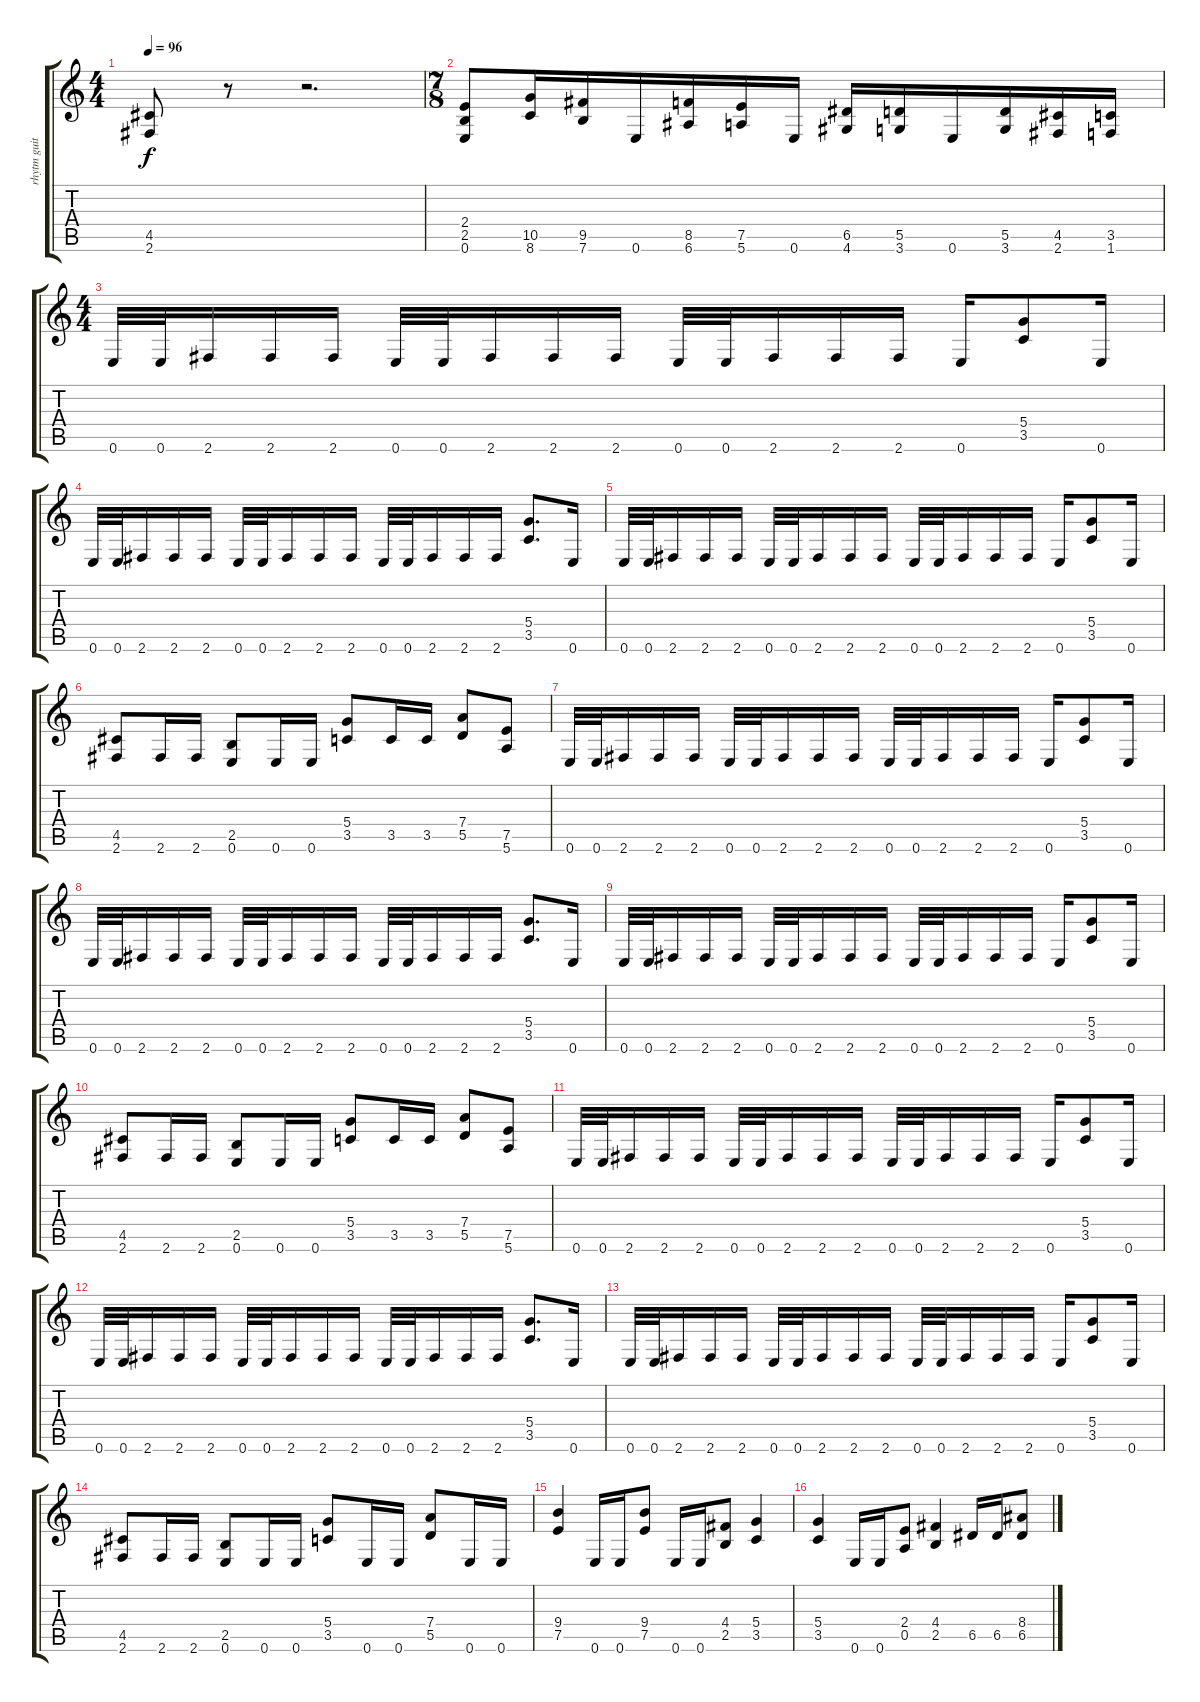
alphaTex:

\track ("rhytm guitar" "rhytm guit") {instrument distortionguitar}
\staff {score tabs}
\tuning (E4 B3 G3 D3 A2 E2) {hide}
\ts (4 4)
\tempo 96
\clef g2
\ks c
(4.5 2.6).8{dy f} r.8 r.2{d} |
\ts (7 8)
(2.4 2.5 0.6).8 (10.5 8.6).16 (9.5 7.6).16 0.6.16 (8.5 6.6).16 (7.5 5.6).16 0.6.16 (6.5 4.6).16 (5.5 3.6).16 0.6.16 (5.5 3.6).16 (4.5 2.6).16 (3.5 1.6).16 |
\ts (4 4)
0.6.32 0.6.32 2.6.16 2.6.16 2.6.16 0.6.32 0.6.32 2.6.16 2.6.16 2.6.16 0.6.32 0.6.32 2.6.16 2.6.16 2.6.16 0.6.16 (5.4 3.5).8 0.6.16 |
0.6.32 0.6.32 2.6.16 2.6.16 2.6.16 0.6.32 0.6.32 2.6.16 2.6.16 2.6.16 0.6.32 0.6.32 2.6.16 2.6.16 2.6.16 (5.4 3.5).8{d} 0.6.16 |
0.6.32 0.6.32 2.6.16 2.6.16 2.6.16 0.6.32 0.6.32 2.6.16 2.6.16 2.6.16 0.6.32 0.6.32 2.6.16 2.6.16 2.6.16 0.6.16 (5.4 3.5).8 0.6.16 |
(4.5 2.6).8 2.6.16 2.6.16 (2.5 0.6).8 0.6.16 0.6.16 (5.4 3.5).8 3.5.16 3.5.16 (7.4 5.5).8 (7.5 5.6).8 |
0.6.32 0.6.32 2.6.16 2.6.16 2.6.16 0.6.32 0.6.32 2.6.16 2.6.16 2.6.16 0.6.32 0.6.32 2.6.16 2.6.16 2.6.16 0.6.16 (5.4 3.5).8 0.6.16 |
0.6.32 0.6.32 2.6.16 2.6.16 2.6.16 0.6.32 0.6.32 2.6.16 2.6.16 2.6.16 0.6.32 0.6.32 2.6.16 2.6.16 2.6.16 (5.4 3.5).8{d} 0.6.16 |
0.6.32 0.6.32 2.6.16 2.6.16 2.6.16 0.6.32 0.6.32 2.6.16 2.6.16 2.6.16 0.6.32 0.6.32 2.6.16 2.6.16 2.6.16 0.6.16 (5.4 3.5).8 0.6.16 |
(4.5 2.6).8 2.6.16 2.6.16 (2.5 0.6).8 0.6.16 0.6.16 (5.4 3.5).8 3.5.16 3.5.16 (7.4 5.5).8 (7.5 5.6).8 |
0.6.32 0.6.32 2.6.16 2.6.16 2.6.16 0.6.32 0.6.32 2.6.16 2.6.16 2.6.16 0.6.32 0.6.32 2.6.16 2.6.16 2.6.16 0.6.16 (5.4 3.5).8 0.6.16 |
0.6.32 0.6.32 2.6.16 2.6.16 2.6.16 0.6.32 0.6.32 2.6.16 2.6.16 2.6.16 0.6.32 0.6.32 2.6.16 2.6.16 2.6.16 (5.4 3.5).8{d} 0.6.16 |
0.6.32 0.6.32 2.6.16 2.6.16 2.6.16 0.6.32 0.6.32 2.6.16 2.6.16 2.6.16 0.6.32 0.6.32 2.6.16 2.6.16 2.6.16 0.6.16 (5.4 3.5).8 0.6.16 |
(4.5 2.6).8 2.6.16 2.6.16 (2.5 0.6).8 0.6.16 0.6.16 (5.4 3.5).8 0.6.16 0.6.16 (7.4 5.5).8 0.6.16 0.6.16 |
(9.4 7.5).4 0.6.16 0.6.16 (9.4 7.5).8 0.6.16 0.6.16 (4.4 2.5).8 (5.4 3.5).4 |
(5.4 3.5).4 0.6.16 0.6.16 (2.4 0.5).8 (4.4 2.5).4 6.5.16 6.5.16 (8.4 6.5).8
